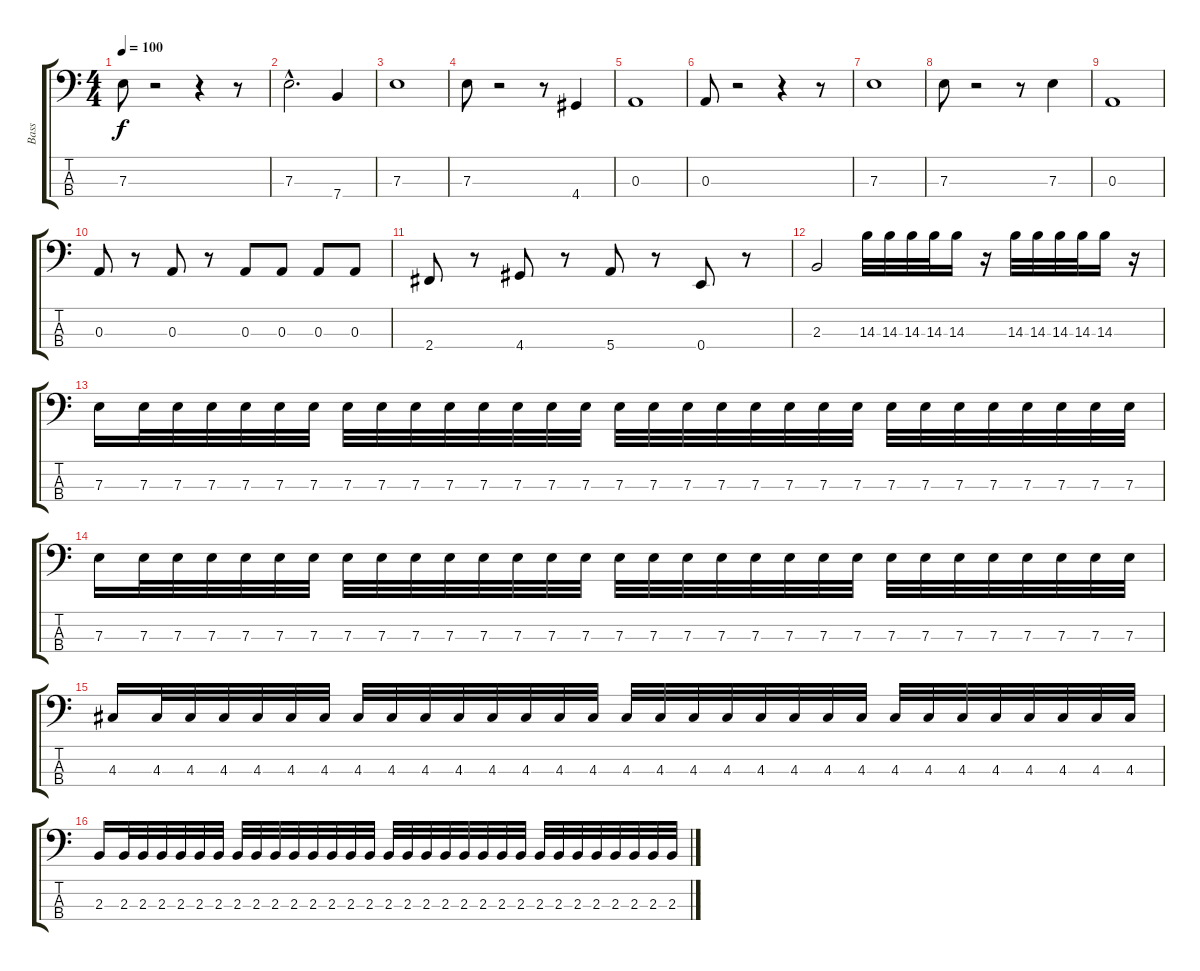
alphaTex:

\track ("Bass" "Bass") {instrument electricbassfinger}
\staff {score tabs}
\tuning (G2 D2 A1 E1) {hide}
\ts (4 4)
\tempo 100
\clef f4
\ks c
7.3.8{dy f instrument electricbassfinger} r.2 r.4 r.8 |
7.3{hac}.2{d} 7.4.4 |
7.3.1 |
7.3.8 r.2 r.8 4.4.4 |
0.3.1 |
0.3.8 r.2 r.4 r.8 |
7.3.1 |
7.3.8 r.2 r.8 7.3.4 |
0.3.1 |
0.3.8 r.8 0.3.8 r.8 0.3.8 0.3.8 0.3.8 0.3.8 |
2.4.8 r.8 4.4.8 r.8 5.4.8 r.8 0.4.8 r.8 |
2.3.2 14.3.32 14.3.32 14.3.32 14.3.32 14.3.16 r.16 14.3.32 14.3.32 14.3.32 14.3.32 14.3.16 r.16 |
\section ("" "")
7.3.16 7.3.32 7.3.32 7.3.32 7.3.32 7.3.32 7.3.32 7.3.32 7.3.32 7.3.32 7.3.32 7.3.32 7.3.32 7.3.32 7.3.32 7.3.32 7.3.32 7.3.32 7.3.32 7.3.32 7.3.32 7.3.32 7.3.32 7.3.32 7.3.32 7.3.32 7.3.32 7.3.32 7.3.32 7.3.32 7.3.32 |
7.3.16 7.3.32 7.3.32 7.3.32 7.3.32 7.3.32 7.3.32 7.3.32 7.3.32 7.3.32 7.3.32 7.3.32 7.3.32 7.3.32 7.3.32 7.3.32 7.3.32 7.3.32 7.3.32 7.3.32 7.3.32 7.3.32 7.3.32 7.3.32 7.3.32 7.3.32 7.3.32 7.3.32 7.3.32 7.3.32 7.3.32 |
4.3.16 4.3.32 4.3.32 4.3.32 4.3.32 4.3.32 4.3.32 4.3.32 4.3.32 4.3.32 4.3.32 4.3.32 4.3.32 4.3.32 4.3.32 4.3.32 4.3.32 4.3.32 4.3.32 4.3.32 4.3.32 4.3.32 4.3.32 4.3.32 4.3.32 4.3.32 4.3.32 4.3.32 4.3.32 4.3.32 4.3.32 |
2.3.16 2.3.32 2.3.32 2.3.32 2.3.32 2.3.32 2.3.32 2.3.32 2.3.32 2.3.32 2.3.32 2.3.32 2.3.32 2.3.32 2.3.32 2.3.32 2.3.32 2.3.32 2.3.32 2.3.32 2.3.32 2.3.32 2.3.32 2.3.32 2.3.32 2.3.32 2.3.32 2.3.32 2.3.32 2.3.32 2.3.32
